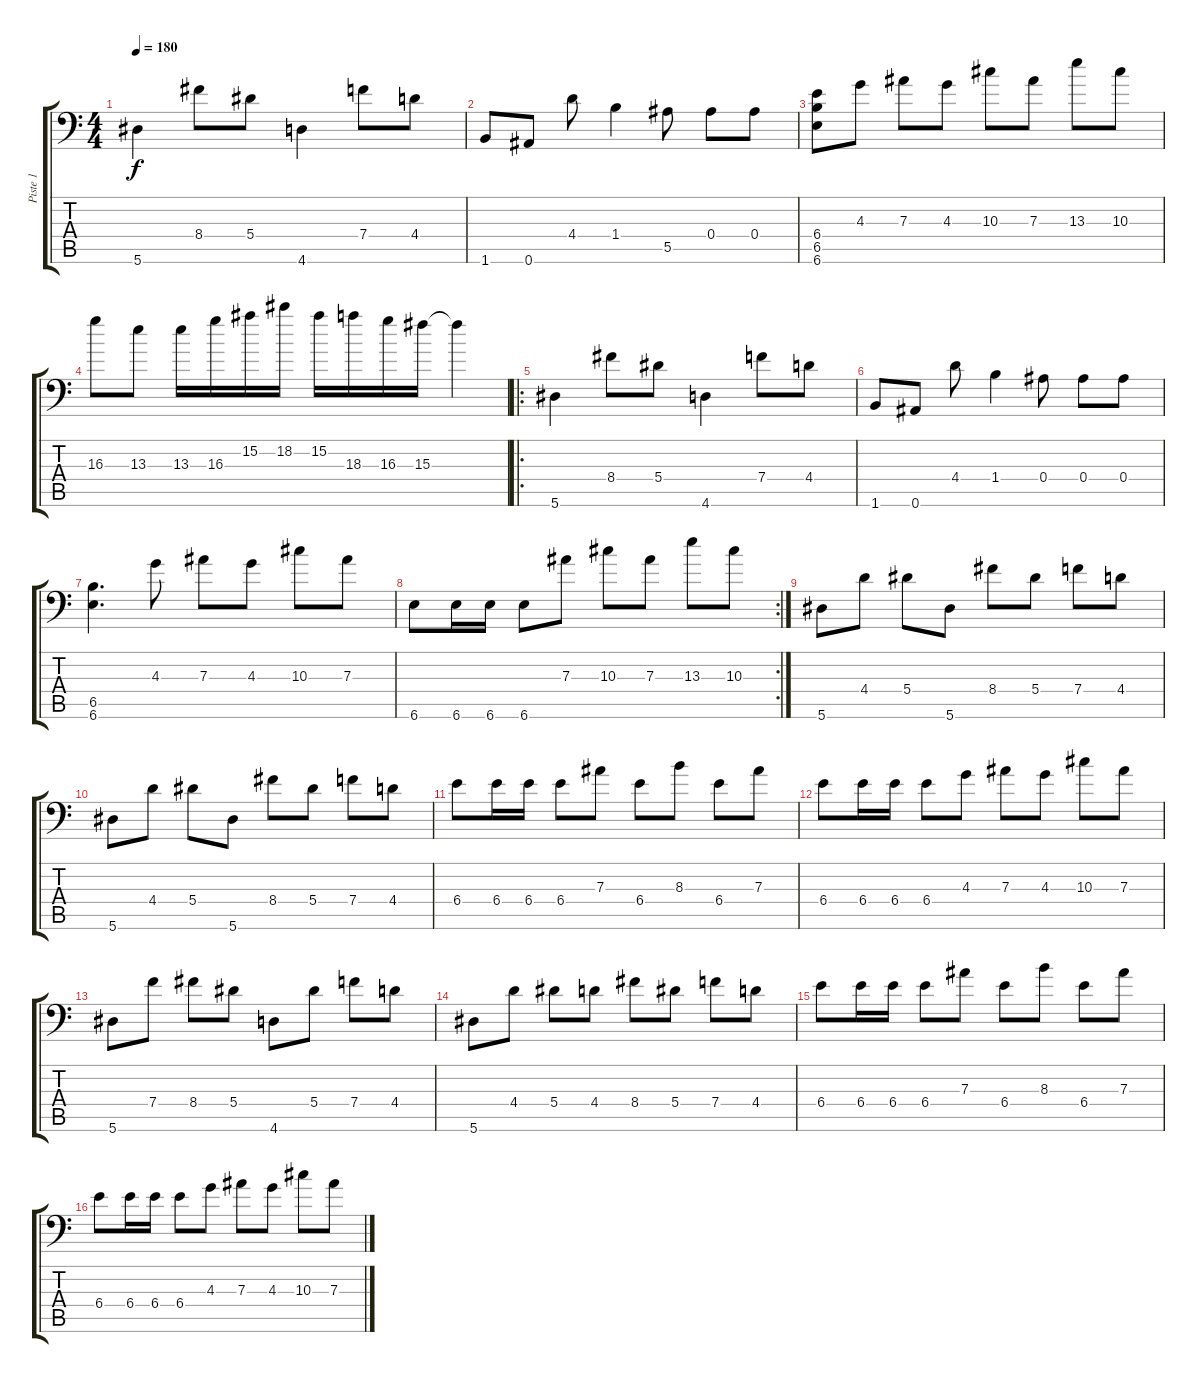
\track ("Piste 1" "Piste 1") {instrument distortionguitar}
\staff {score tabs}
\tuning (C4 G3 Eb3 Bb2 F2 Bb1) {hide}
\ts (4 4)
\tempo 180
\clef f4
\ks c
5.6.4{dy f} 8.4.8 5.4.8 4.6.4 7.4.8 4.4.8 |
1.6.8 0.6.8 4.4.8 1.4.4 5.5.8 0.4.8 0.4.8 |
(6.4 6.5 6.6).8 4.3.8 7.3.8 4.3.8 10.3.8 7.3.8 13.3.8 10.3.8 |
16.3.8 13.3.8 13.3.16 16.3.16 15.2.16 18.2.16 15.2.16 18.3.16 16.3.16 15.3.16 15.3{t}.4 |
\ro
5.6.4 8.4.8 5.4.8 4.6.4 7.4.8 4.4.8 |
1.6.8 0.6.8 4.4.8 1.4.4 0.4.8 0.4.8 0.4.8 |
(6.5 6.6).4{d} 4.3.8 7.3.8 4.3.8 10.3.8 7.3.8 |
\rc 2
6.6.8 6.6.16 6.6.16 6.6.8 7.3.8 10.3.8 7.3.8 13.3.8 10.3.8 |
5.6.8 4.4.8 5.4.8 5.6.8 8.4.8 5.4.8 7.4.8 4.4.8 |
5.6.8 4.4.8 5.4.8 5.6.8 8.4.8 5.4.8 7.4.8 4.4.8 |
6.4.8 6.4.16 6.4.16 6.4.8 7.3.8 6.4.8 8.3.8 6.4.8 7.3.8 |
6.4.8 6.4.16 6.4.16 6.4.8 4.3.8 7.3.8 4.3.8 10.3.8 7.3.8 |
5.6.8 7.4.8 8.4.8 5.4.8 4.6.8 5.4.8 7.4.8 4.4.8 |
5.6.8 4.4.8 5.4.8 4.4.8 8.4.8 5.4.8 7.4.8 4.4.8 |
6.4.8 6.4.16 6.4.16 6.4.8 7.3.8 6.4.8 8.3.8 6.4.8 7.3.8 |
6.4.8 6.4.16 6.4.16 6.4.8 4.3.8 7.3.8 4.3.8 10.3.8 7.3.8
